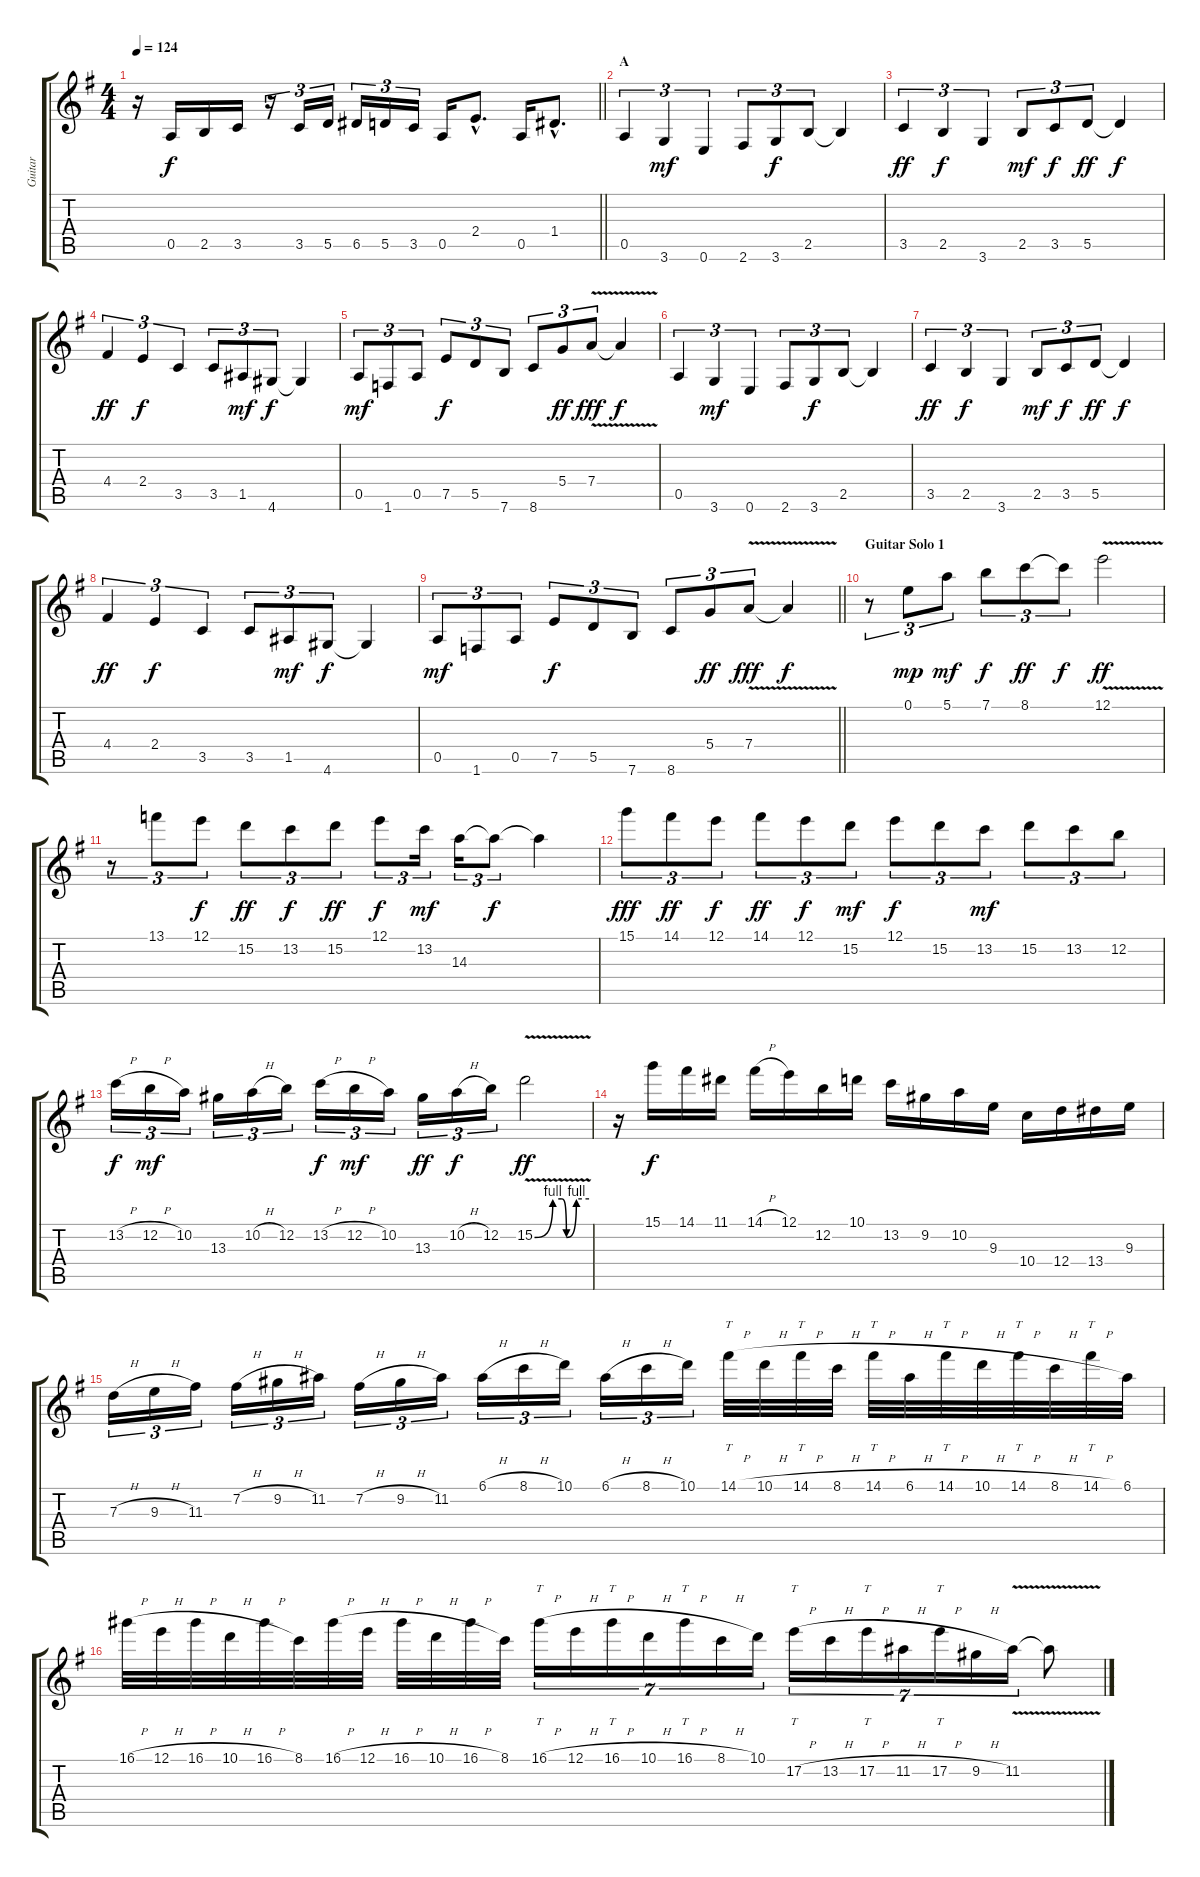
\track ("Guitar" "Guitar") {instrument overdrivenguitar}
\staff {score tabs}
\tuning (E4 B3 G3 D3 A2 E2) {hide}
\ts (4 4)
\tempo 124
\clef g2
\barLineRight lightlight
\ks eminor
r.16{dy f} 0.5.16 2.5.16 3.5.16 r.16{tu (3 2)} 3.5.16{tu (3 2)} 5.5.16{tu (3 2)} 6.5.16{tu (3 2)} 5.5.16{tu (3 2)} 3.5.16{tu (3 2)} 0.5.16 2.4{hac}.8{d} 0.5.16 1.4{hac}.8{d} |
\section ("" "A")
0.5.4{tu (3 2)} 3.6.4{tu (3 2) dy mf} 0.6.4{tu (3 2)} 2.6.8{tu (3 2)} 3.6.8{tu (3 2) dy f} 2.5.8{tu (3 2)} 2.5{t}.4 |
3.5.4{tu (3 2) dy ff} 2.5.4{tu (3 2) dy f} 3.6.4{tu (3 2)} 2.5.8{tu (3 2) dy mf} 3.5.8{tu (3 2) dy f} 5.5.8{tu (3 2) dy ff} 5.5{t}.4{dy f} |
4.4.4{tu (3 2) dy ff} 2.4.4{tu (3 2) dy f} 3.5.4{tu (3 2)} 3.5.8{tu (3 2)} 1.5.8{tu (3 2) dy mf} 4.6.8{tu (3 2) dy f} 4.6{t}.4 |
0.5.8{tu (3 2) dy mf} 1.6.8{tu (3 2)} 0.5.8{tu (3 2)} 7.5.8{tu (3 2) dy f} 5.5.8{tu (3 2)} 7.6.8{tu (3 2)} 8.6.8{tu (3 2)} 5.4.8{tu (3 2) dy ff} 7.4{v}.8{tu (3 2) dy fff} 7.4{t}.4{dy f} |
0.5.4{tu (3 2)} 3.6.4{tu (3 2) dy mf} 0.6.4{tu (3 2)} 2.6.8{tu (3 2)} 3.6.8{tu (3 2) dy f} 2.5.8{tu (3 2)} 2.5{t}.4 |
3.5.4{tu (3 2) dy ff} 2.5.4{tu (3 2) dy f} 3.6.4{tu (3 2)} 2.5.8{tu (3 2) dy mf} 3.5.8{tu (3 2) dy f} 5.5.8{tu (3 2) dy ff} 5.5{t}.4{dy f} |
4.4.4{tu (3 2) dy ff} 2.4.4{tu (3 2) dy f} 3.5.4{tu (3 2)} 3.5.8{tu (3 2)} 1.5.8{tu (3 2) dy mf} 4.6.8{tu (3 2) dy f} 4.6{t}.4 |
\barLineRight lightlight
0.5.8{tu (3 2) dy mf} 1.6.8{tu (3 2)} 0.5.8{tu (3 2)} 7.5.8{tu (3 2) dy f} 5.5.8{tu (3 2)} 7.6.8{tu (3 2)} 8.6.8{tu (3 2)} 5.4.8{tu (3 2) dy ff} 7.4{v}.8{tu (3 2) dy fff} 7.4{t}.4{dy f} |
\section ("" "Guitar Solo 1")
r.8{tu (3 2)} 0.1.8{tu (3 2) dy mp} 5.1.8{tu (3 2) dy mf} 7.1.8{tu (3 2) dy f} 8.1.8{tu (3 2) dy ff} 8.1{t}.8{tu (3 2) dy f} 12.1{v}.2{dy ff} |
r.8{tu (3 2)} 13.1.8{tu (3 2)} 12.1.8{tu (3 2) dy f} 15.2.8{tu (3 2) dy ff} 13.2.8{tu (3 2) dy f} 15.2.8{tu (3 2) dy ff} 12.1.8{tu (3 2) dy f} 13.2.16{tu (3 2) dy mf} 14.3.16{tu (3 2)} 14.3{t}.8{tu (3 2) dy f} 14.3{t}.4 |
15.1.8{tu (3 2) dy fff} 14.1.8{tu (3 2) dy ff} 12.1.8{tu (3 2) dy f} 14.1.8{tu (3 2) dy ff} 12.1.8{tu (3 2) dy f} 15.2.8{tu (3 2) dy mf} 12.1.8{tu (3 2) dy f} 15.2.8{tu (3 2)} 13.2.8{tu (3 2) dy mf} 15.2.8{tu (3 2)} 13.2.8{tu (3 2)} 12.2.8{tu (3 2)} |
13.2{h}.16{tu (3 2) dy f} 12.2{h}.16{tu (3 2) dy mf} 10.2.16{tu (3 2)} 13.3.16{tu (3 2)} 10.2{h}.16{tu (3 2)} 12.2.16{tu (3 2)} 13.2{h}.16{tu (3 2) dy f} 12.2{h}.16{tu (3 2) dy mf} 10.2.16{tu (3 2)} 13.3.16{tu (3 2) dy ff} 10.2{h}.16{tu (3 2) dy f} 12.2.16{tu (3 2)} 15.2{be (custom 0 0 20 4 30 4 35 0 46 4 60 4) v}.2{dy ff} |
r.16 15.1.16{dy f} 14.1.16 11.1.16 14.1{h}.16 12.1.16 12.2.16 10.1.16 13.2.16 9.2.16 10.2.16 9.3.16 10.4.16 12.4.16 13.4.16 9.3.16 |
7.3{h}.16{tu (3 2)} 9.3{h}.16{tu (3 2)} 11.3.16{tu (3 2)} 7.2{h}.16{tu (3 2)} 9.2{h}.16{tu (3 2)} 11.2.16{tu (3 2)} 7.2{h}.16{tu (3 2)} 9.2{h}.16{tu (3 2)} 11.2.16{tu (3 2)} 6.1{h}.16{tu (3 2)} 8.1{h}.16{tu (3 2)} 10.1.16{tu (3 2)} 6.1{h}.16{tu (3 2)} 8.1{h}.16{tu (3 2)} 10.1.16{tu (3 2)} 14.1{h}.32{tt} 10.1{h}.32 14.1{h}.32{tt} 8.1{h}.32 14.1{h}.32{tt} 6.1{h}.32 14.1{h}.32{tt} 10.1{h}.32 14.1{h}.32{tt} 8.1{h}.32 14.1{h}.32{tt} 6.1.32 |
16.1{h}.32 12.1{h}.32 16.1{h}.32 10.1{h}.32 16.1{h}.32 8.1.32 16.1{h}.32 12.1{h}.32 16.1{h}.32 10.1{h}.32 16.1{h}.32 8.1.32 16.1{h}.16{tt tu (7 4)} 12.1{h}.16{tu (7 4)} 16.1{h}.16{tt tu (7 4)} 10.1{h}.16{tu (7 4)} 16.1{h}.16{tt tu (7 4)} 8.1{h}.16{tu (7 4)} 10.1.16{tu (7 4)} 17.2{h}.16{tt tu (7 4)} 13.2{h}.16{tu (7 4)} 17.2{h}.16{tt tu (7 4)} 11.2{h}.16{tu (7 4)} 17.2{h}.16{tt tu (7 4)} 9.2{h}.16{tu (7 4)} 11.2{v}.16{tu (7 4)} 11.2{t}.8
